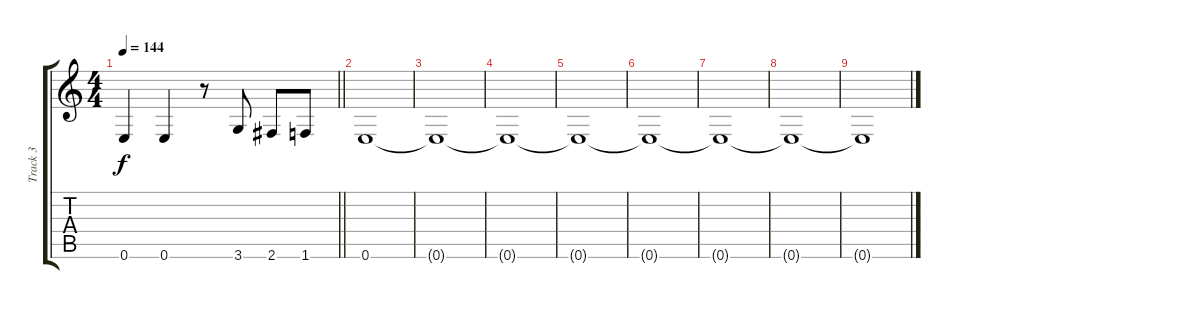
\track ("Track 3" "Track 3") {instrument electricbassfinger}
\staff {score tabs}
\tuning (E4 B3 G3 D3 A2 E2) {hide}
\ts (4 4)
\tempo 144
\clef g2
\barLineRight lightlight
\ks c
0.6.4{dy f} 0.6.4 r.8 3.6.8 2.6.8 1.6.8 |
0.6.1 |
0.6{t}.1 |
0.6{t}.1 |
0.6{t}.1 |
0.6{t}.1 |
0.6{t}.1 |
0.6{t}.1 |
0.6{t}.1
